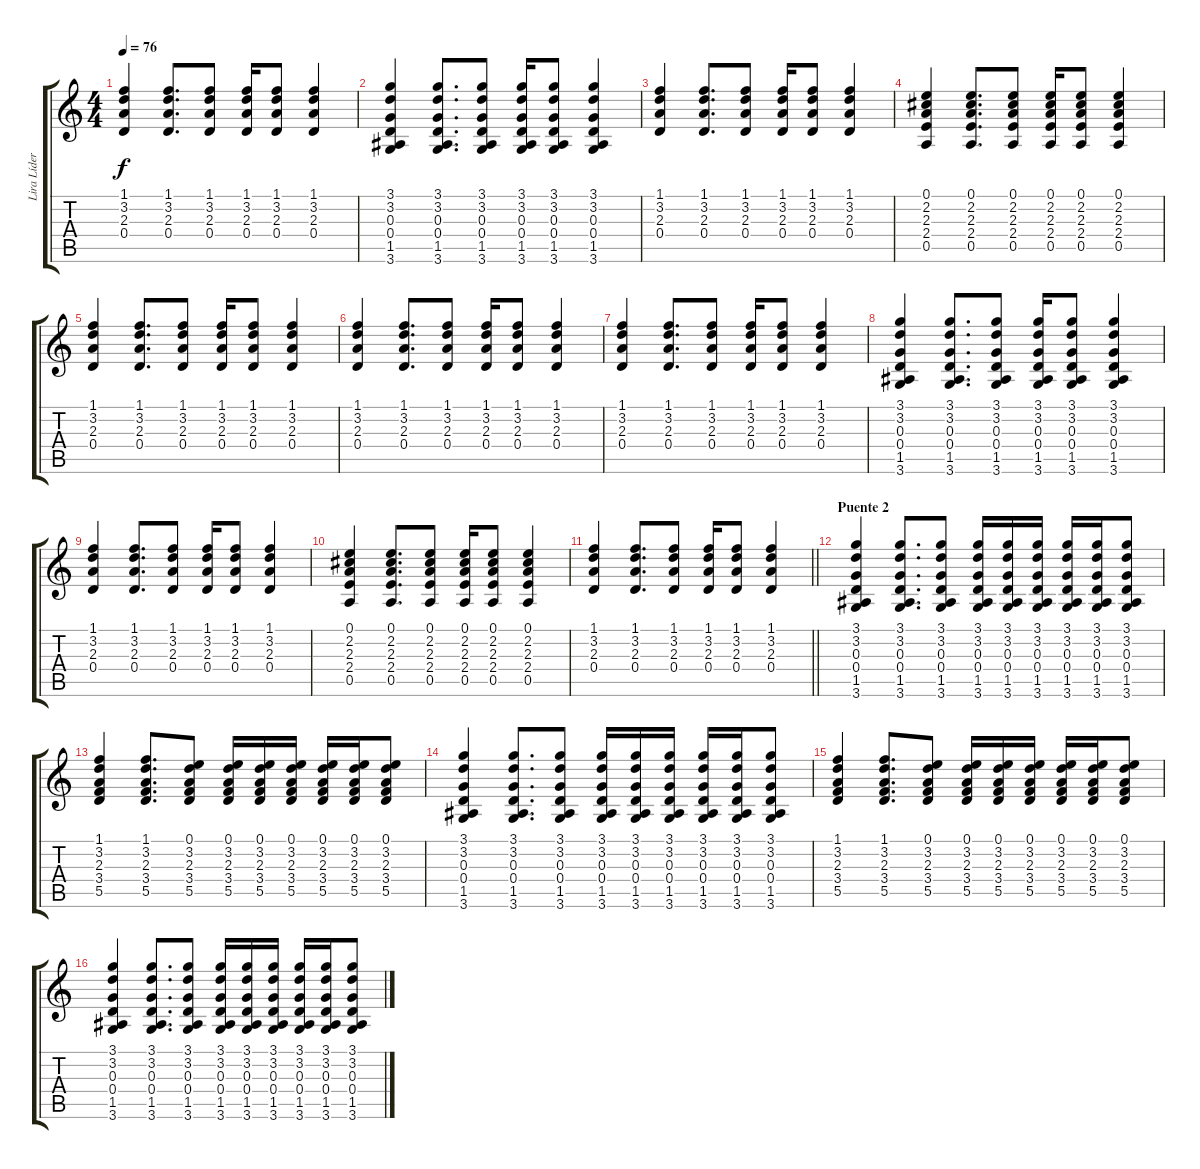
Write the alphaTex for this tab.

\track ("Lira Líder" "Lira Líder") {instrument overdrivenguitar}
\staff {score tabs}
\tuning (E4 B3 G3 D3 A2 E2) {hide}
\ts (4 4)
\tempo 76
\clef g2
\ks c
(1.1 3.2 2.3 0.4).4{dy f} (1.1 3.2 2.3 0.4).8{d} (1.1 3.2 2.3 0.4).8 (1.1 3.2 2.3 0.4).16 (1.1 3.2 2.3 0.4).8 (1.1 3.2 2.3 0.4).4 |
(3.1 3.2 0.3 0.4 1.5 3.6).4{balance 8} (3.1 3.2 0.3 0.4 1.5 3.6).8{d balance 8} (3.1 3.2 0.3 0.4 1.5 3.6).8{balance 8} (3.1 3.2 0.3 0.4 1.5 3.6).16{balance 8} (3.1 3.2 0.3 0.4 1.5 3.6).8 (3.1 3.2 0.3 0.4 1.5 3.6).4 |
(1.1 3.2 2.3 0.4).4{balance 8} (1.1 3.2 2.3 0.4).8{d} (1.1 3.2 2.3 0.4).8 (1.1 3.2 2.3 0.4).16 (1.1 3.2 2.3 0.4).8 (1.1 3.2 2.3 0.4).4 |
(0.1 2.2 2.3 2.4 0.5).4 (0.1 2.2 2.3 2.4 0.5).8{d balance 8} (0.1 2.2 2.3 2.4 0.5).8 (0.1 2.2 2.3 2.4 0.5).16 (0.1 2.2 2.3 2.4 0.5).8 (0.1 2.2 2.3 2.4 0.5).4 |
(1.1 3.2 2.3 0.4).4{balance 8} (1.1 3.2 2.3 0.4).8{d} (1.1 3.2 2.3 0.4).8 (1.1 3.2 2.3 0.4).16 (1.1 3.2 2.3 0.4).8 (1.1 3.2 2.3 0.4).4 |
(1.1 3.2 2.3 0.4).4 (1.1 3.2 2.3 0.4).8{d} (1.1 3.2 2.3 0.4).8 (1.1 3.2 2.3 0.4).16 (1.1 3.2 2.3 0.4).8 (1.1 3.2 2.3 0.4).4 |
(1.1 3.2 2.3 0.4).4 (1.1 3.2 2.3 0.4).8{d} (1.1 3.2 2.3 0.4).8 (1.1 3.2 2.3 0.4).16 (1.1 3.2 2.3 0.4).8 (1.1 3.2 2.3 0.4).4 |
(3.1 3.2 0.3 0.4 1.5 3.6).4{balance 8} (3.1 3.2 0.3 0.4 1.5 3.6).8{d balance 8} (3.1 3.2 0.3 0.4 1.5 3.6).8{balance 8} (3.1 3.2 0.3 0.4 1.5 3.6).16{balance 8} (3.1 3.2 0.3 0.4 1.5 3.6).8 (3.1 3.2 0.3 0.4 1.5 3.6).4 |
(1.1 3.2 2.3 0.4).4{balance 8} (1.1 3.2 2.3 0.4).8{d} (1.1 3.2 2.3 0.4).8 (1.1 3.2 2.3 0.4).16 (1.1 3.2 2.3 0.4).8 (1.1 3.2 2.3 0.4).4 |
(0.1 2.2 2.3 2.4 0.5).4 (0.1 2.2 2.3 2.4 0.5).8{d balance 8} (0.1 2.2 2.3 2.4 0.5).8 (0.1 2.2 2.3 2.4 0.5).16 (0.1 2.2 2.3 2.4 0.5).8 (0.1 2.2 2.3 2.4 0.5).4 |
\barLineRight lightlight
(1.1 3.2 2.3 0.4).4{balance 8} (1.1 3.2 2.3 0.4).8{d} (1.1 3.2 2.3 0.4).8 (1.1 3.2 2.3 0.4).16 (1.1 3.2 2.3 0.4).8 (1.1 3.2 2.3 0.4).4 |
\section ("" "Puente 2")
(3.1 3.2 0.3 0.4 1.5 3.6).4{volume 10 balance 8} (3.1 3.2 0.3 0.4 1.5 3.6).8{d balance 8} (3.1 3.2 0.3 0.4 1.5 3.6).8{balance 8} (3.1 3.2 0.3 0.4 1.5 3.6).16{balance 8} (3.1 3.2 0.3 0.4 1.5 3.6).16 (3.1 3.2 0.3 0.4 1.5 3.6).16 (3.1 3.2 0.3 0.4 1.5 3.6).16 (3.1 3.2 0.3 0.4 1.5 3.6).16 (3.1 3.2 0.3 0.4 1.5 3.6).8 |
(1.1 3.2 2.3 3.4 5.5).4 (1.1 3.2 2.3 3.4 5.5).8{d} (0.1 3.2 2.3 3.4 5.5).8 (0.1 3.2 2.3 3.4 5.5).16 (0.1 3.2 2.3 3.4 5.5).16 (0.1 3.2 2.3 3.4 5.5).16 (0.1 3.2 2.3 3.4 5.5).16 (0.1 3.2 2.3 3.4 5.5).16 (0.1 3.2 2.3 3.4 5.5).8 |
(3.1 3.2 0.3 0.4 1.5 3.6).4{balance 8} (3.1 3.2 0.3 0.4 1.5 3.6).8{d balance 8} (3.1 3.2 0.3 0.4 1.5 3.6).8{balance 8} (3.1 3.2 0.3 0.4 1.5 3.6).16{balance 8} (3.1 3.2 0.3 0.4 1.5 3.6).16 (3.1 3.2 0.3 0.4 1.5 3.6).16 (3.1 3.2 0.3 0.4 1.5 3.6).16 (3.1 3.2 0.3 0.4 1.5 3.6).16 (3.1 3.2 0.3 0.4 1.5 3.6).8 |
(1.1 3.2 2.3 3.4 5.5).4 (1.1 3.2 2.3 3.4 5.5).8{d} (0.1 3.2 2.3 3.4 5.5).8 (0.1 3.2 2.3 3.4 5.5).16 (0.1 3.2 2.3 3.4 5.5).16 (0.1 3.2 2.3 3.4 5.5).16 (0.1 3.2 2.3 3.4 5.5).16 (0.1 3.2 2.3 3.4 5.5).16 (0.1 3.2 2.3 3.4 5.5).8 |
(3.1 3.2 0.3 0.4 1.5 3.6).4{balance 8} (3.1 3.2 0.3 0.4 1.5 3.6).8{d balance 8} (3.1 3.2 0.3 0.4 1.5 3.6).8{balance 8} (3.1 3.2 0.3 0.4 1.5 3.6).16{balance 8} (3.1 3.2 0.3 0.4 1.5 3.6).16 (3.1 3.2 0.3 0.4 1.5 3.6).16 (3.1 3.2 0.3 0.4 1.5 3.6).16 (3.1 3.2 0.3 0.4 1.5 3.6).16 (3.1 3.2 0.3 0.4 1.5 3.6).8
